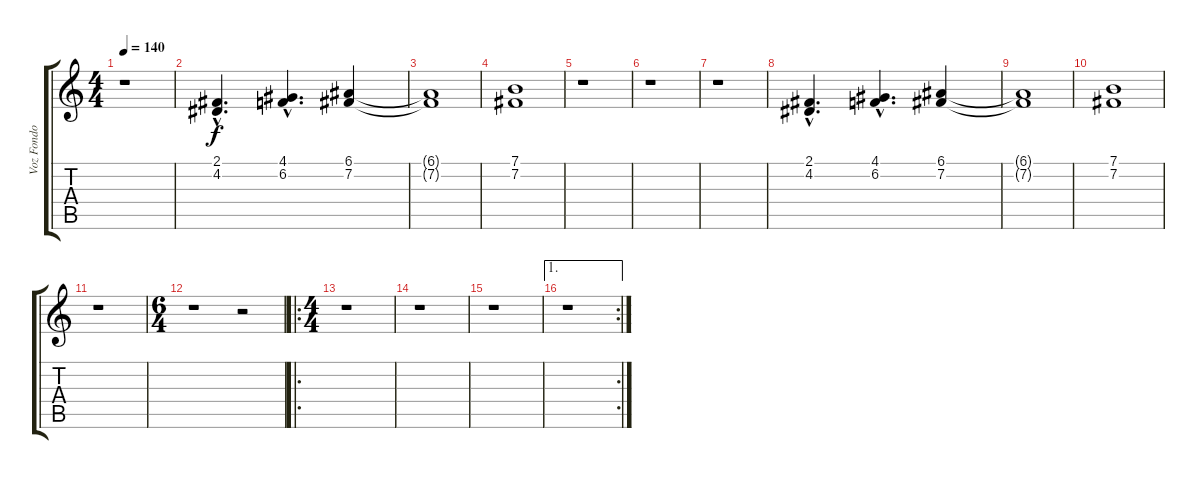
\track ("Voz Fondo" "Voz Fondo") {instrument synthvoice}
\staff {score tabs}
\tuning (E4 B3 G3 D3 A2 E2) {hide}
\ts (4 4)
\tempo 140
\clef g2
\ks c
r.1{dy f} |
(2.1{hac} 4.2{hac}).4{d} (4.1{hac} 6.2{hac}).4{d} (6.1 7.2).4 |
(6.1{t} 7.2{t}).1 |
(7.1 7.2).1 |
r.1 |
r.1 |
r.1 |
(2.1{hac} 4.2{hac}).4{d} (4.1{hac} 6.2{hac}).4{d} (6.1 7.2).4 |
(6.1{t} 7.2{t}).1 |
(7.1 7.2).1 |
r.1 |
\ts (6 4)
r.1 r.2 |
\ro
\ts (4 4)
r.1 |
r.1 |
r.1 |
\ae 1
\rc 2
r.1
